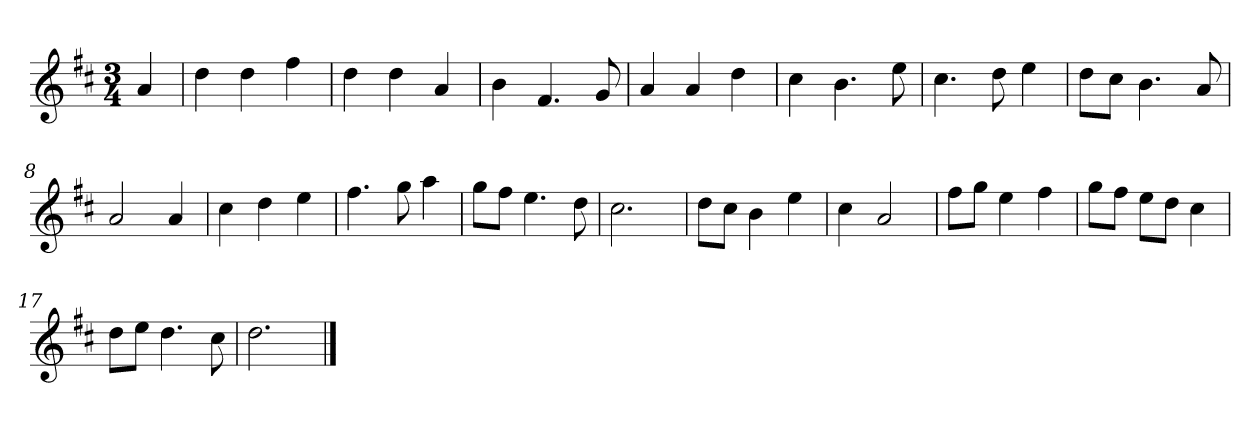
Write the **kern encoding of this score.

**kern
*part1
*staff1
*k[f#c#]
*M3/4
*MM120
=
4a
=1
4dd
4dd
4ff#
=2
4dd
4dd
4a
=3
4b
4.f#
8g
=4
4a
4a
4dd
=5
4cc#
4.b
8ee
=6
4.cc#
8dd
4ee
=7
8ddL
8cc#J
4.b
8a
=8
2a
4a
=9
4cc#
4dd
4ee
=10
4.ff#
8gg
4aa
=11
8ggL
8ff#J
4.ee
8dd
=12
2.cc#
=13
8ddL
8cc#J
4b
4ee
=14
4cc#
2a
=15
8ff#L
8ggJ
4ee
4ff#
=16
8ggL
8ff#J
8eeL
8ddJ
4cc#
=17
8ddL
8eeJ
4.dd
8cc#
=18
2.dd
==
*-
